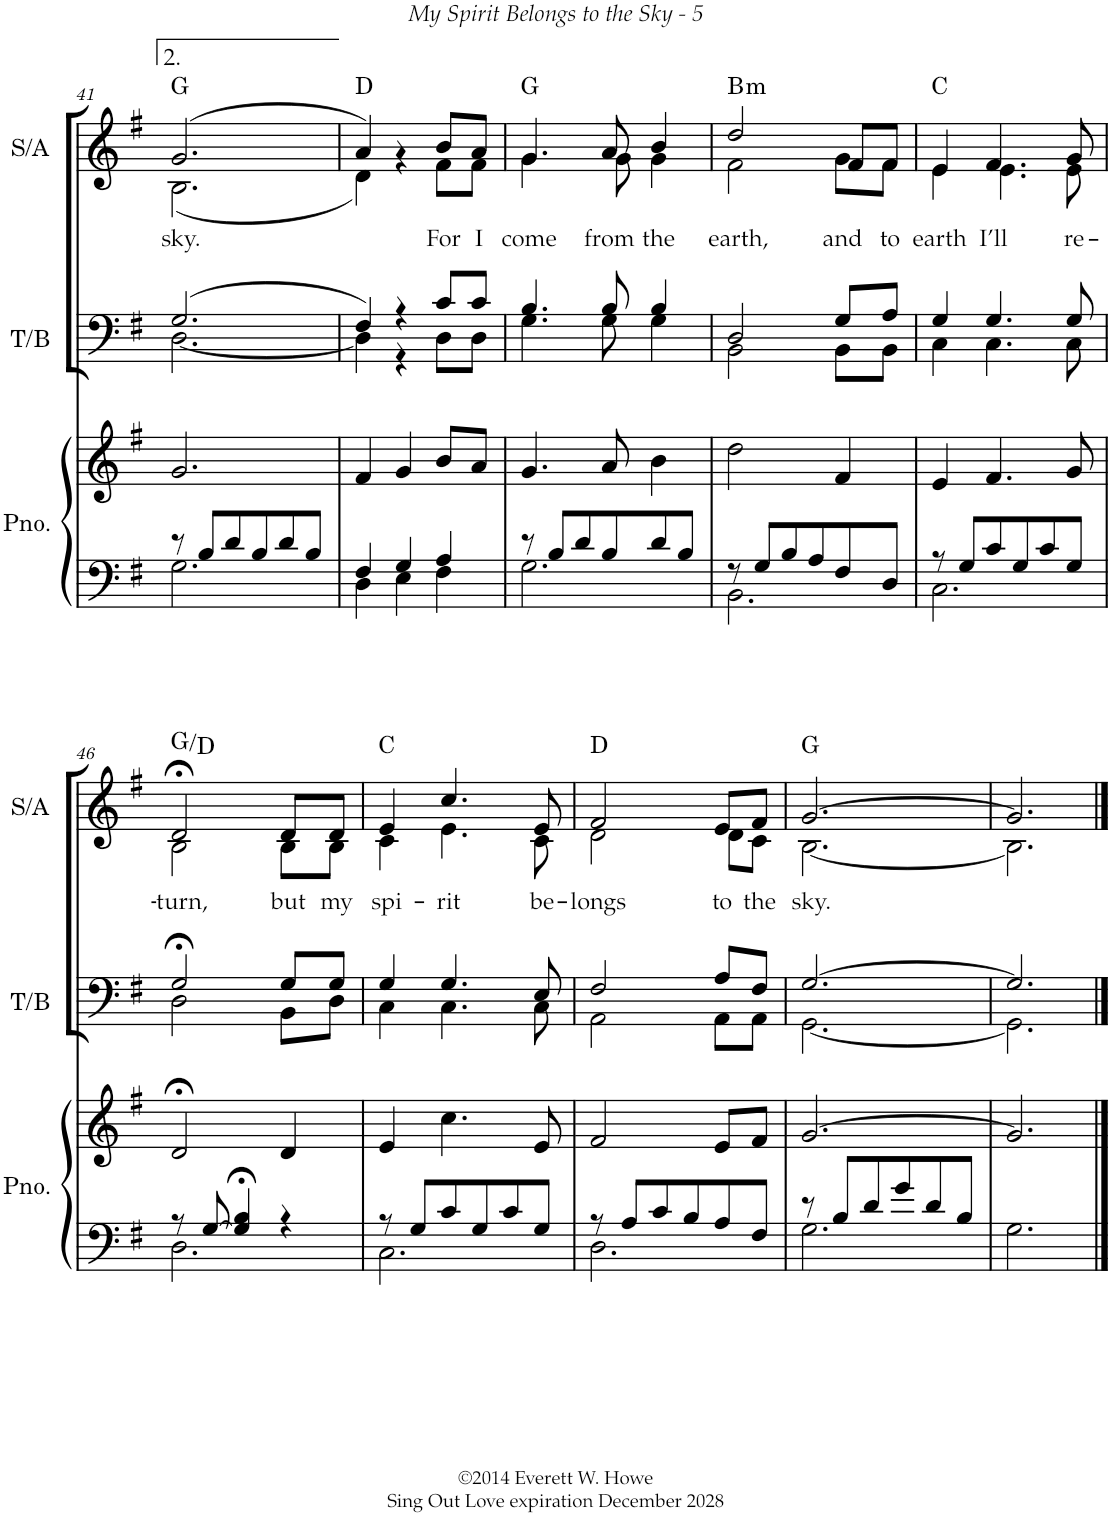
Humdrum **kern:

**kern	**kern	**kern	**kern	**text	**harte
*part3	*part3	*part2	*part1	*part1	*part1
*staff4	*staff3	*staff2	*staff1	*staff1	*
*I"Piano	*	*I"T/B	*I"S/A	*	*
*I'Pno.	*	*I'T/B	*I'S/A	*	*
!!LO:PB:g=z
*clefF4	*clefG2	*clefF4	*clefG2	*	*
*k[f#]	*k[f#]	*k[f#]	*k[f#]	*	*
*M3/4	*M3/4	*M3/4	*M3/4	*	*
=41	=41	=41	=41	=41	=41
*^	*	*^	*	*	*
!	!	!	!	!	!	!LO:LY:b	!
*	*	*	*	*	*^	*	*
8r	2.G\	2.g/	(2.G/	([2.D\	(2.g/	(2.B\	sky.	G:maj
8B/L	.	.	.	.	.	.	.	.
8d/	.	.	.	.	.	.	.	.
8B/	.	.	.	.	.	.	.	.
8d/	.	.	.	.	.	.	.	.
8B/J	.	.	.	.	.	.	.	.
=42	=42	=42	=42	=42	=42	=42	=42	=42
4F#/	4D\	4f#/	4F#/)	4D\])	4a/)	4d\)	.	D:maj
4G/	4E\	4g/	4r	4r	4ryy	4r	.	.
!	!	!	!	!	!	!	!LO:LY:b	!
4A/	4F#\	8b/L	8c/L	8D\L	8b/L	8f#\L	For	.
!	!	!	!	!	!	!	!LO:LY:b	!
.	.	8a/J	8c/J	8D\J	8a/J	8f#\J	I	.
=43	=43	=43	=43	=43	=43	=43	=43	=43
!	!	!	!	!	!	!	!LO:LY:b	!
8r	2.G\	4.g/	4.B/	4.G\	4.g/	4.g\	come	G:maj
8B/L	.	.	.	.	.	.	.	.
8d/	.	.	.	.	.	.	.	.
!	!	!	!	!	!	!	!LO:LY:b	!
8B/	.	8a/	8B/	8G\	8a/	8g\	from	.
!	!	!	!	!	!	!	!LO:LY:b	!
8d/	.	4b\	4B/	4G\	4b/	4g\	the	.
8B/J	.	.	.	.	.	.	.	.
=44	=44	=44	=44	=44	=44	=44	=44	=44
!	!	!	!	!	!	!	!LO:LY:b	!LO:H:kt=m
8r	2.BB\	2dd\	2D/	2BB\	2dd/	2f#\	earth,	B:min
8G/L	.	.	.	.	.	.	.	.
8B/	.	.	.	.	.	.	.	.
8A/	.	.	.	.	.	.	.	.
!	!	!	!	!	!	!	!LO:LY:b	!
8F#/	.	4f#/	8G/L	8BB\L	8f#/L	8g\L	and	.
!	!	!	!	!	!	!	!LO:LY:b	!
8D/J	.	.	8A/J	8BB\J	8f#/J	8f#\J	to	.
=45	=45	=45	=45	=45	=45	=45	=45	=45
!	!	!	!	!	!	!	!LO:LY:b	!
8r	2.C\	4e/	4G/	4C\	4e/	4e\	earth	C:maj
8G/L	.	.	.	.	.	.	.	.
!	!	!	!	!	!	!	!LO:LY:b	!
8c/	.	4.f#/	4.G/	4.C\	4.f#/	4.e\	I’ll	.
8G/	.	.	.	.	.	.	.	.
8c/	.	.	.	.	.	.	.	.
!	!	!	!	!	!	!	!LO:LY:b	!
8G/J	.	8g/	8G/	8C\	8g/	8e\	re-	.
!!LO:LB:g=z	!!
=46	=46	=46	=46	=46	=46	=46	=46	=46
!	!	!	!	!	!	!	!LO:LY:b	!
8r	2.D\	2d;</	2G;</	2D\	2d;</	2B\	-turn,	G:maj/5
[8G/	.	.	.	.	.	.	.	.
4G/];< 4B/;<	.	.	.	.	.	.	.	.
!	!	!	!	!	!	!	!LO:LY:b	!
4r	.	4d/	8G/L	8BB\L	8d/L	8B\L	but	.
!	!	!	!	!	!	!	!LO:LY:b	!
.	.	.	8G/J	8D\J	8d/J	8B\J	my	.
=47	=47	=47	=47	=47	=47	=47	=47	=47
!	!	!	!	!	!	!	!LO:LY:b	!
8r	2.C\	4e/	4G/	4C\	4e/	4c\	spi-	C:maj
8G/L	.	.	.	.	.	.	.	.
!	!	!	!	!	!	!	!LO:LY:b	!
8c/	.	4.cc\	4.G/	4.C\	4.cc/	4.e\	-rit	.
8G/	.	.	.	.	.	.	.	.
8c/	.	.	.	.	.	.	.	.
!	!	!	!	!	!	!	!LO:LY:b	!
8G/J	.	8e/	8E/	8C\	8e/	8c\	be-	.
=48	=48	=48	=48	=48	=48	=48	=48	=48
!	!	!	!	!	!	!	!LO:LY:b	!
8r	2.D\	2f#/	2F#/	2AA\	2f#/	2d\	-longs	D:maj
8A/L	.	.	.	.	.	.	.	.
8c/	.	.	.	.	.	.	.	.
8B/	.	.	.	.	.	.	.	.
!	!	!	!	!	!	!	!LO:LY:b	!
8A/	.	8e/L	8A/L	8AA\L	8e/L	8d\L	to	.
!	!	!	!	!	!	!	!LO:LY:b	!
8F#/J	.	8f#/J	8F#/J	8AA\J	8f#/J	8c\J	the	.
=49	=49	=49	=49	=49	=49	=49	=49	=49
!	!	!	!	!	!	!	!LO:LY:b	!
8r	2.G\	[>2.g/	[2.G/	[2.GG\	[2.g/	[2.B\	sky.	G:maj
8B/L	.	.	.	.	.	.	.	.
8d/	.	.	.	.	.	.	.	.
8g/	.	.	.	.	.	.	.	.
8d/	.	.	.	.	.	.	.	.
8B/J	.	.	.	.	.	.	.	.
=50	=50	=50	=50	=50	=50	=50	=50	=50
2.ryy	2.G\	2.g/]	2.G/]	2.GG\]	2.g/]	2.B\]	.	.
*	*	*	*v	*v	*	*	*	*
*v	*v	*	*	*v	*v	*	*
==	==	==	==	==	==
*-	*-	*-	*-	*-	*-
